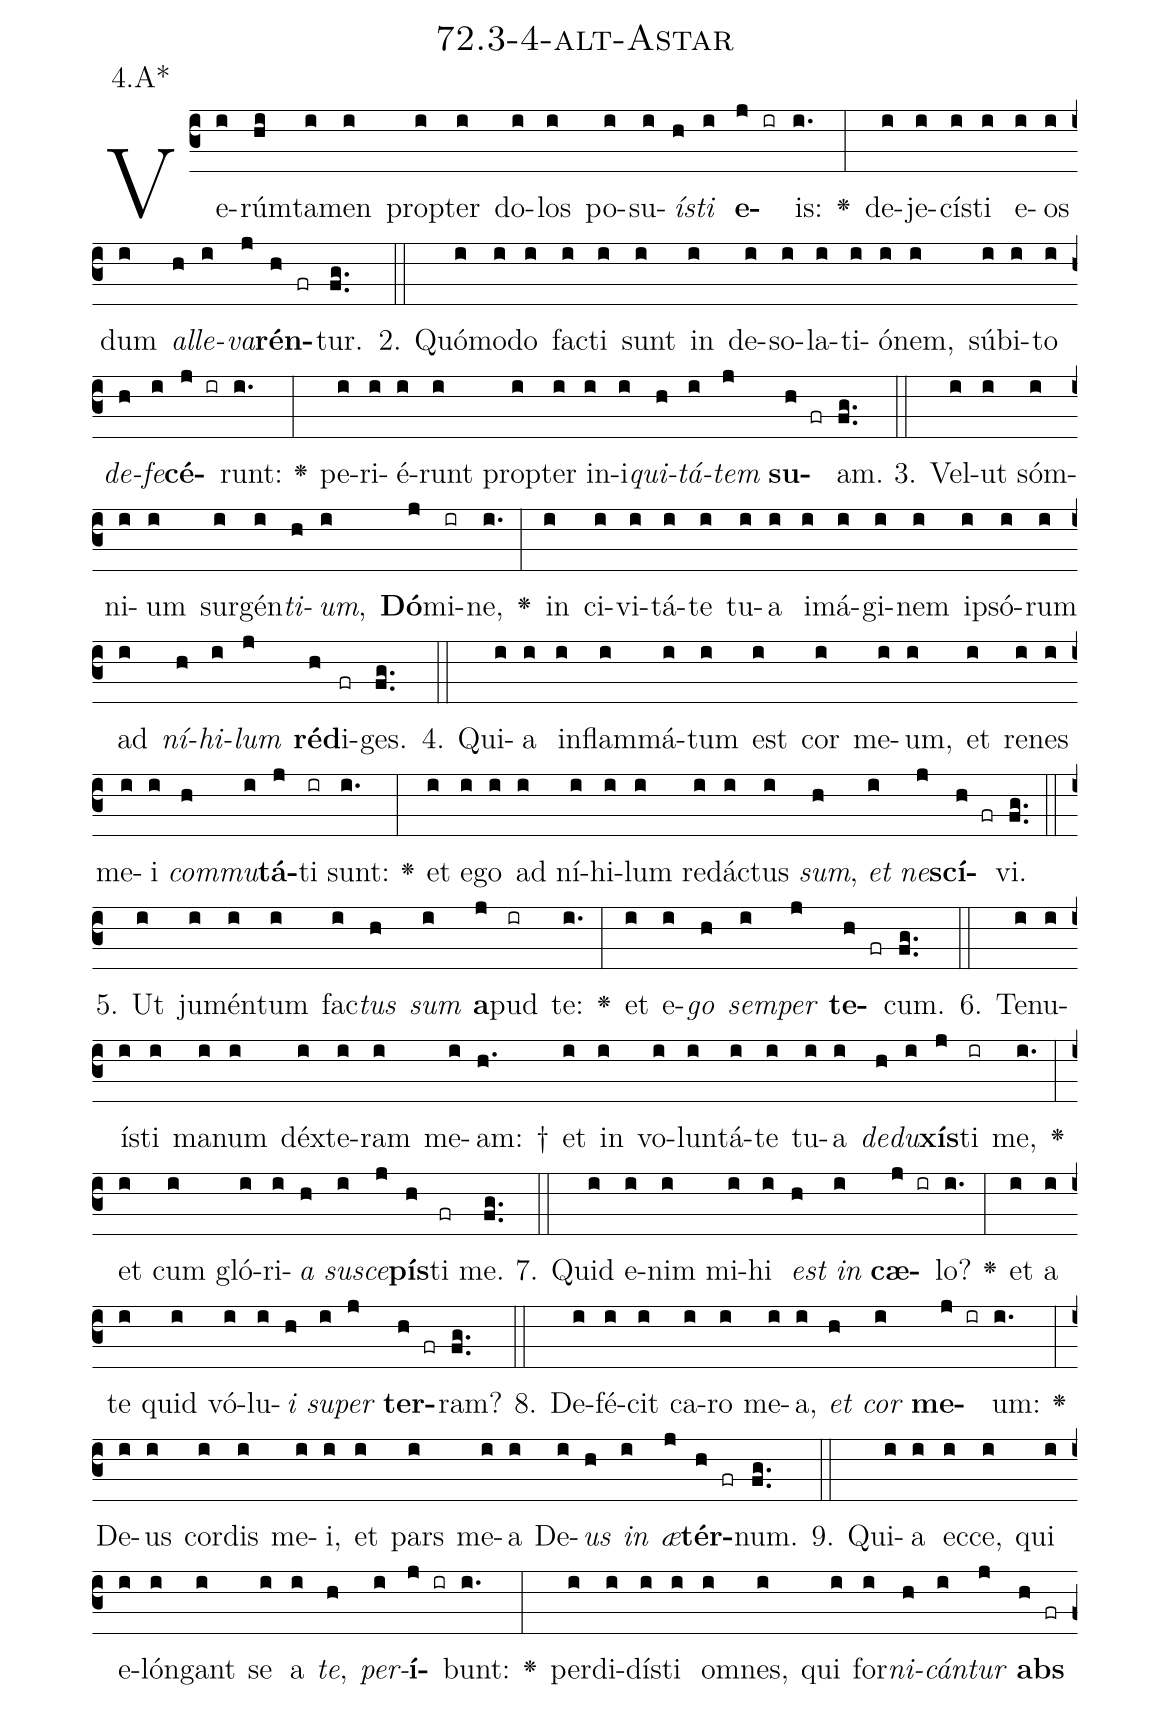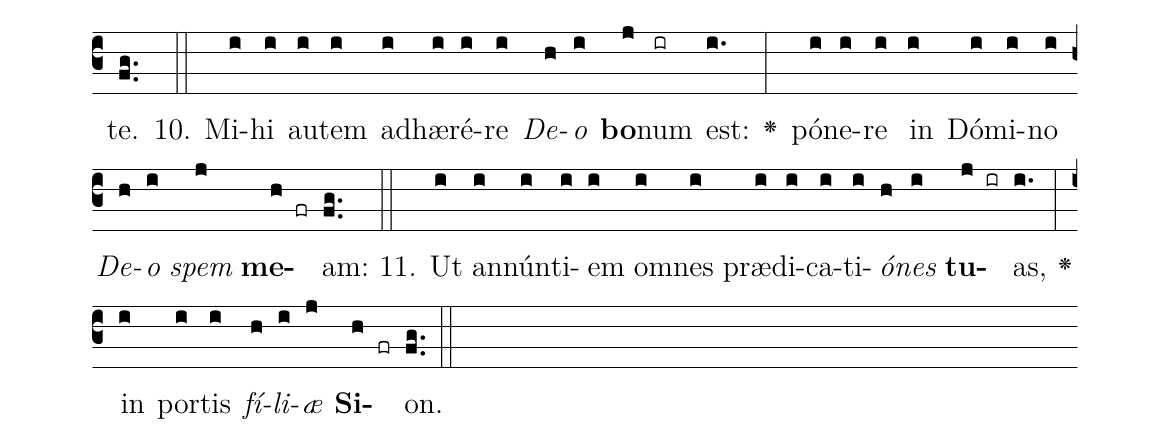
name: 72.3-4-alt-Astar;
annotation: 4.A*;
%%
(c3)Ve(i)rúm(hi)ta(i)men(i) prop(i)ter(i) do(i)los(i) po(i)su(i)<i>ís</i>(h)<i>ti</i>(i) <b>e</b>(j ir)is:(i.) <v>\greheightstar</v>(:) de(i)je(i)cís(i)ti(i) e(i)os(i) dum(i) <i>al</i>(h)<i>le</i>(i)<i>va</i>(j)<b>rén</b>(h fr)tur.(fg..) (::)
2. Quó(i)mo(i)do(i) fac(i)ti(i) sunt(i) in(i) de(i)so(i)la(i)ti(i)ó(i)nem,(i) súb(i)i(i)to(i) <i>de</i>(h)<i>fe</i>(i)<b>cé</b>(j ir)runt:(i.) <v>\greheightstar</v>(:) pe(i)ri(i)é(i)runt(i) prop(i)ter(i) in(i)i(i)<i>qui</i>(h)<i>tá</i>(i)<i>tem</i>(j) <b>su</b>(h fr)am.(fg..) (::)
3. Vel(i)ut(i) sóm(i)ni(i)um(i) sur(i)gén(i)<i>ti</i>(h)<i>um</i>,(i) <b>Dó</b>(j)mi(ir)ne,(i.) <v>\greheightstar</v>(:) in(i) ci(i)vi(i)tá(i)te(i) tu(i)a(i) i(i)má(i)gi(i)nem(i) ip(i)só(i)rum(i) ad(i) <i>ní</i>(h)<i>hi</i>(i)<i>lum</i>(j) <b>réd</b>(h)i(fr)ges.(fg..) (::)
4. Qui(i)a(i) in(i)flam(i)má(i)tum(i) est(i) cor(i) me(i)um,(i) et(i) re(i)nes(i) me(i)i(i) <i>com</i>(h)<i>mu</i>(i)<b>tá</b>(j)ti(ir) sunt:(i.) <v>\greheightstar</v>(:) et(i) e(i)go(i) ad(i) ní(i)hi(i)lum(i) red(i)ác(i)tus(i) <i>sum</i>,(h) <i>et</i>(i) <i>ne</i>(j)<b>scí</b>(h fr)vi.(fg..) (::)
5. Ut(i) ju(i)mén(i)tum(i) fac(i)<i>tus</i>(h) <i>sum</i>(i) <b>a</b>(j)pud(ir) te:(i.) <v>\greheightstar</v>(:) et(i) e(i)<i>go</i>(h) <i>sem</i>(i)<i>per</i>(j) <b>te</b>(h fr)cum.(fg..) (::)
6. Te(i)nu(i)ís(i)ti(i) ma(i)num(i) déx(i)te(i)ram(i) me(i)am: †(h.) et(i) in(i) vo(i)lun(i)tá(i)te(i) tu(i)a(i) <i>de</i>(h)<i>du</i>(i)<b>xís</b>(j)ti(ir) me,(i.) <v>\greheightstar</v>(:) et(i) cum(i) gló(i)ri(i)<i>a</i>(h) <i>su</i>(i)<i>sce</i>(j)<b>pís</b>(h)ti(fr) me.(fg..) (::)
7. Quid(i) e(i)nim(i) mi(i)hi(i) <i>est</i>(h) <i>in</i>(i) <b>cæ</b>(j ir)lo?(i.) <v>\greheightstar</v>(:) et(i) a(i) te(i) quid(i) vó(i)lu(i)<i>i</i>(h) <i>su</i>(i)<i>per</i>(j) <b>ter</b>(h fr)ram?(fg..) (::)
8. De(i)fé(i)cit(i) ca(i)ro(i) me(i)a,(i) <i>et</i>(h) <i>cor</i>(i) <b>me</b>(j ir)um:(i.) <v>\greheightstar</v>(:) De(i)us(i) cor(i)dis(i) me(i)i,(i) et(i) pars(i) me(i)a(i) De(i)<i>us</i>(h) <i>in</i>(i) <i>æ</i>(j)<b>tér</b>(h fr)num.(fg..) (::)
9. Qui(i)a(i) ec(i)ce,(i) qui(i) e(i)lón(i)gant(i) se(i) a(i) <i>te</i>,(h) <i>per</i>(i)<b>í</b>(j ir)bunt:(i.) <v>\greheightstar</v>(:) per(i)di(i)dís(i)ti(i) om(i)nes,(i) qui(i) for(i)<i>ni</i>(h)<i>cán</i>(i)<i>tur</i>(j) <b>abs</b>(h fr) te.(fg..) (::)
10. Mi(i)hi(i) au(i)tem(i) ad(i)hæ(i)ré(i)re(i) <i>De</i>(h)<i>o</i>(i) <b>bo</b>(j)num(ir) est:(i.) <v>\greheightstar</v>(:) pó(i)ne(i)re(i) in(i) Dó(i)mi(i)no(i) <i>De</i>(h)<i>o</i>(i) <i>spem</i>(j) <b>me</b>(h fr)am:(fg..) (::)
11. Ut(i) an(i)nún(i)ti(i)em(i) om(i)nes(i) præ(i)di(i)ca(i)ti(i)<i>ó</i>(h)<i>nes</i>(i) <b>tu</b>(j ir)as,(i.) <v>\greheightstar</v>(:) in(i) por(i)tis(i) <i>fí</i>(h)<i>li</i>(i)<i>æ</i>(j) <b>Si</b>(h fr)on.(fg..) (::)
